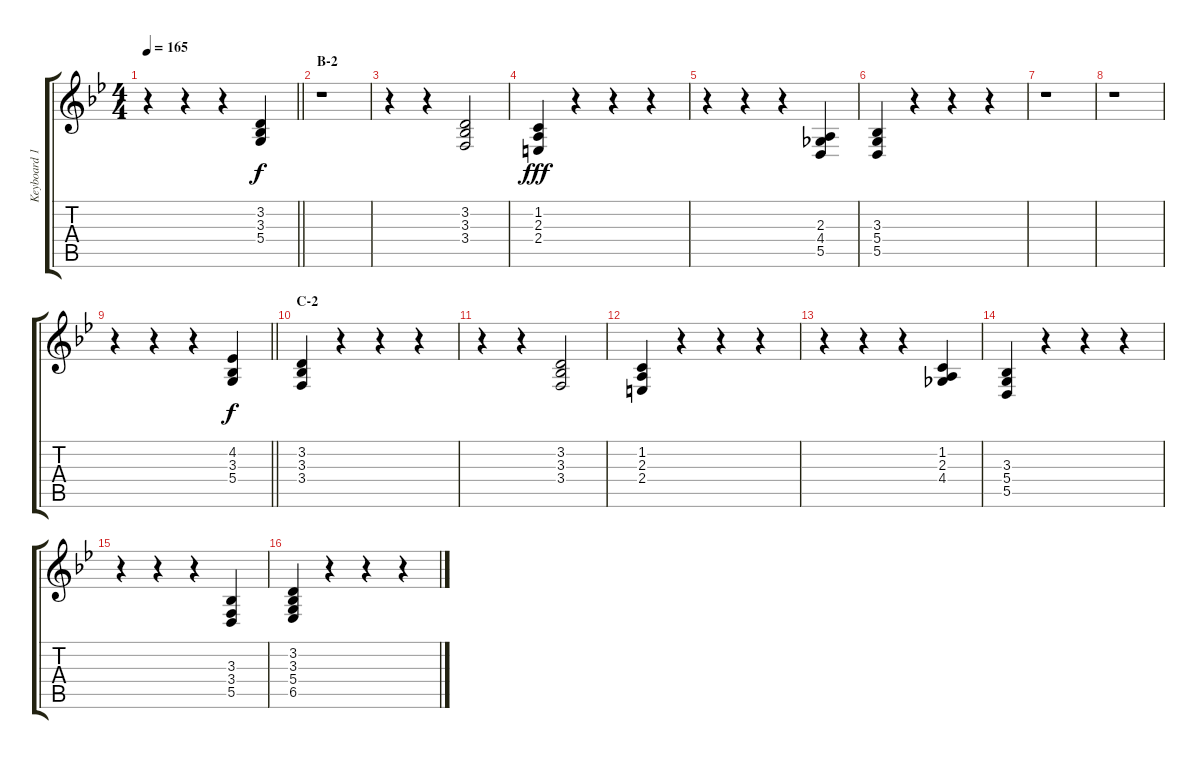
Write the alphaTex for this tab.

\track ("Keyboard 1" "Keyboard 1") {instrument electricgrandpiano}
\staff {score tabs}
\tuning (E4 B3 G3 D3 A2 E2) {hide}
\ts (4 4)
\tempo 165
\clef g2
\barLineRight lightlight
\ks bb
r.4{dy f} r.4 r.4 (3.2 3.3 5.4).4 |
\section ("" "B-2")
r.1 |
r.4 r.4 (3.2 3.3 3.4).2 |
(1.2 2.3 2.4).4{dy fff} r.4 r.4 r.4 |
r.4 r.4 r.4 (2.3 4.4 5.5).4 |
(3.3 5.4 5.5).4 r.4 r.4 r.4 |
r.1 |
r.1 |
\barLineRight lightlight
r.4 r.4 r.4 (4.2 3.3 5.4).4{dy f} |
\section ("" "C-2")
(3.2 3.3 3.4).4 r.4 r.4 r.4 |
r.4 r.4 (3.2 3.3 3.4).2 |
(1.2 2.3 2.4).4 r.4 r.4 r.4 |
r.4 r.4 r.4 (1.2 2.3 4.4).4 |
(3.3 5.4 5.5).4 r.4 r.4 r.4 |
r.4 r.4 r.4 (3.3 3.4 5.5).4 |
(3.2 3.3 5.4 6.5).4 r.4 r.4 r.4
